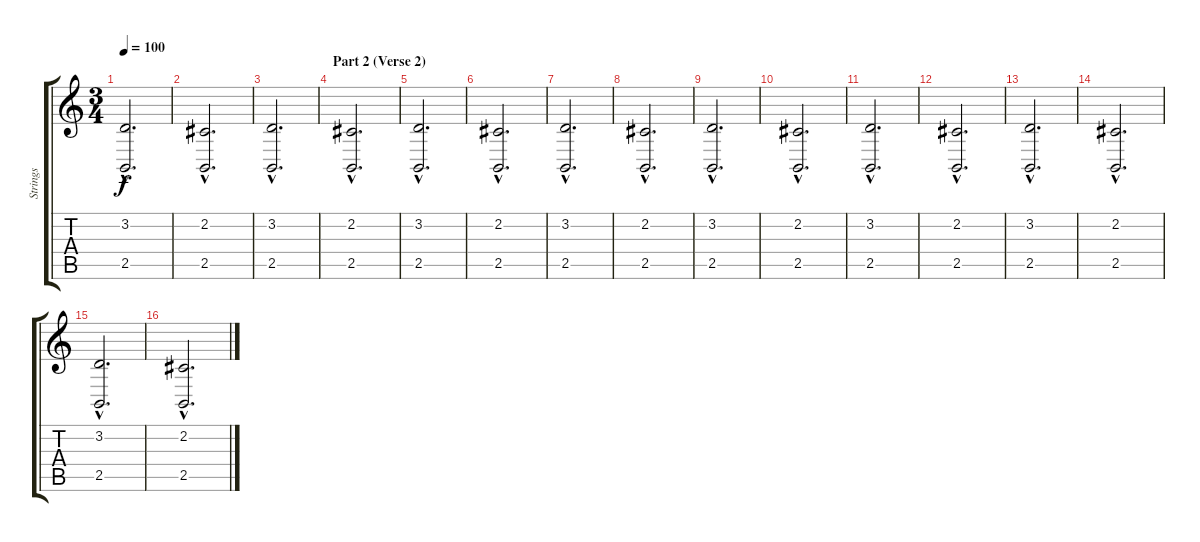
\track ("Strings" "Strings") {instrument stringensemble1}
\staff {score tabs}
\tuning (E4 B3 G3 D3 A2 E2) {hide}
\ts (3 4)
\tempo 100
\clef g2
\ks c
(3.2{hac} 2.5{hac}).2{d dy f} |
(2.2{hac} 2.5{hac}).2{d} |
(3.2{hac} 2.5{hac}).2{d} |
\section ("" "Part 2 (Verse 2)")
(2.2{hac} 2.5{hac}).2{d} |
(3.2{hac} 2.5{hac}).2{d} |
(2.2{hac} 2.5{hac}).2{d} |
(3.2{hac} 2.5{hac}).2{d} |
(2.2{hac} 2.5{hac}).2{d} |
(3.2{hac} 2.5{hac}).2{d} |
(2.2{hac} 2.5{hac}).2{d} |
(3.2{hac} 2.5{hac}).2{d} |
(2.2{hac} 2.5{hac}).2{d} |
(3.2{hac} 2.5{hac}).2{d} |
(2.2{hac} 2.5{hac}).2{d} |
(3.2{hac} 2.5{hac}).2{d} |
(2.2{hac} 2.5{hac}).2{d}
